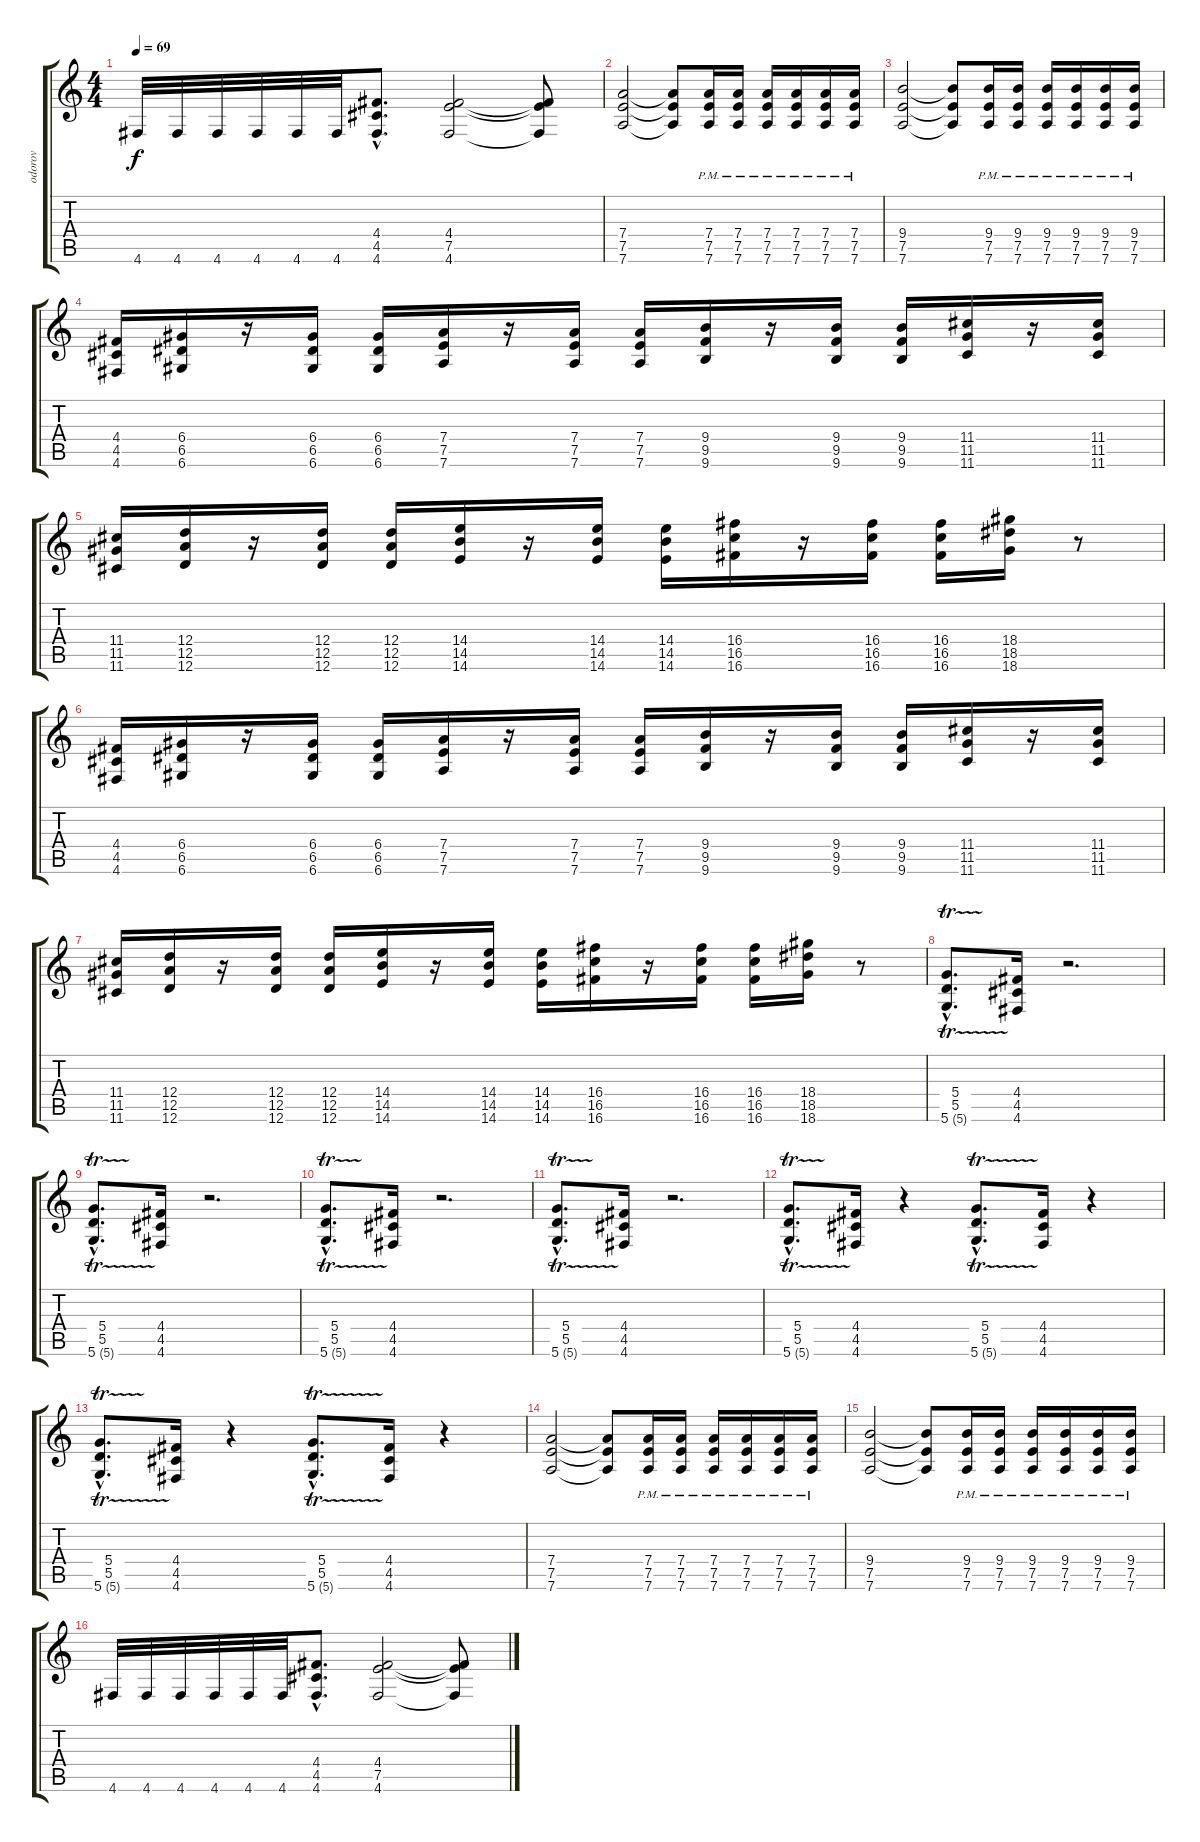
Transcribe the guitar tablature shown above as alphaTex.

\track ("odorov - Guitar" "odorov") {instrument distortionguitar}
\staff {score tabs}
\tuning (E4 B3 G3 D3 A2 D2) {hide}
\ts (4 4)
\tempo 69
\clef g2
\ks c
4.6.32{dy f} 4.6.32 4.6.32 4.6.32 4.6.32 4.6.32 (4.4{hac} 4.5{hac} 4.6{hac}).8{d} (4.4 7.5 4.6).2 (4.4{t} 7.5{t} 4.6{t}).8 |
(7.4 7.5 7.6).2{volume 13} (7.4{t} 7.5{t} 7.6{t}).8 (7.4{pm} 7.5 7.6).16{volume 10} (7.4{pm} 7.5 7.6).16{volume 14} (7.4{pm} 7.5 7.6).16 (7.4{pm} 7.5 7.6).16 (7.4{pm} 7.5 7.6).16 (7.4{pm} 7.5 7.6).16 |
(9.4 7.5 7.6).2{volume 13} (9.4{t} 7.5{t} 7.6{t}).8 (9.4{pm} 7.5 7.6).16{volume 10} (9.4{pm} 7.5 7.6).16{volume 14} (9.4{pm} 7.5 7.6).16 (9.4{pm} 7.5 7.6).16 (9.4{pm} 7.5 7.6).16 (9.4{pm} 7.5 7.6).16 |
(4.4 4.5 4.6).16 (6.4 6.5 6.6).16 r.16 (6.4 6.5 6.6).16 (6.4 6.5 6.6).16 (7.4 7.5 7.6).16 r.16 (7.4 7.5 7.6).16 (7.4 7.5 7.6).16 (9.4 9.5 9.6).16 r.16 (9.4 9.5 9.6).16 (9.4 9.5 9.6).16 (11.4 11.5 11.6).16 r.16 (11.4 11.5 11.6).16 |
(11.4 11.5 11.6).16 (12.4 12.5 12.6).16 r.16 (12.4 12.5 12.6).16 (12.4 12.5 12.6).16 (14.4 14.5 14.6).16 r.16 (14.4 14.5 14.6).16 (14.4 14.5 14.6).16 (16.4 16.5 16.6).16 r.16 (16.4 16.5 16.6).16 (16.4 16.5 16.6).16 (18.4 18.5 18.6).16 r.8 |
(4.4 4.5 4.6).16 (6.4 6.5 6.6).16 r.16 (6.4 6.5 6.6).16 (6.4 6.5 6.6).16 (7.4 7.5 7.6).16 r.16 (7.4 7.5 7.6).16 (7.4 7.5 7.6).16 (9.4 9.5 9.6).16 r.16 (9.4 9.5 9.6).16 (9.4 9.5 9.6).16 (11.4 11.5 11.6).16 r.16 (11.4 11.5 11.6).16 |
(11.4 11.5 11.6).16 (12.4 12.5 12.6).16 r.16 (12.4 12.5 12.6).16 (12.4 12.5 12.6).16 (14.4 14.5 14.6).16 r.16 (14.4 14.5 14.6).16 (14.4 14.5 14.6).16 (16.4 16.5 16.6).16 r.16 (16.4 16.5 16.6).16 (16.4 16.5 16.6).16 (18.4 18.5 18.6).16 r.8 |
(5.4{hac} 5.5{hac} 5.6{tr (5 64) hac}).8{d} (4.4 4.5 4.6).16 r.2{d} |
(5.4{hac} 5.5{hac} 5.6{tr (5 64) hac}).8{d} (4.4 4.5 4.6).16 r.2{d} |
(5.4{hac} 5.5{hac} 5.6{tr (5 64) hac}).8{d} (4.4 4.5 4.6).16 r.2{d} |
(5.4{hac} 5.5{hac} 5.6{tr (5 64) hac}).8{d} (4.4 4.5 4.6).16 r.2{d} |
(5.4{hac} 5.5{hac} 5.6{tr (5 64) hac}).8{d} (4.4 4.5 4.6).16 r.4 (5.4{hac} 5.5{hac} 5.6{tr (5 64) hac}).8{d} (4.4 4.5 4.6).16 r.4 |
(5.4{hac} 5.5{hac} 5.6{tr (5 64) hac}).8{d} (4.4 4.5 4.6).16 r.4 (5.4{hac} 5.5{hac} 5.6{tr (5 64) hac}).8{d} (4.4 4.5 4.6).16 r.4 |
(7.4 7.5 7.6).2{volume 13} (7.4{t} 7.5{t} 7.6{t}).8 (7.4{pm} 7.5 7.6).16{volume 10} (7.4{pm} 7.5 7.6).16{volume 14} (7.4{pm} 7.5 7.6).16 (7.4{pm} 7.5 7.6).16 (7.4{pm} 7.5 7.6).16 (7.4{pm} 7.5 7.6).16 |
(9.4 7.5 7.6).2{volume 13} (9.4{t} 7.5{t} 7.6{t}).8 (9.4{pm} 7.5 7.6).16{volume 10} (9.4{pm} 7.5 7.6).16{volume 14} (9.4{pm} 7.5 7.6).16 (9.4{pm} 7.5 7.6).16 (9.4{pm} 7.5 7.6).16 (9.4{pm} 7.5 7.6).16 |
4.6.32{volume 14} 4.6.32 4.6.32 4.6.32 4.6.32 4.6.32 (4.4{hac} 4.5{hac} 4.6{hac}).8{d} (4.4 7.5 4.6).2 (4.4{t} 7.5{t} 4.6{t}).8
